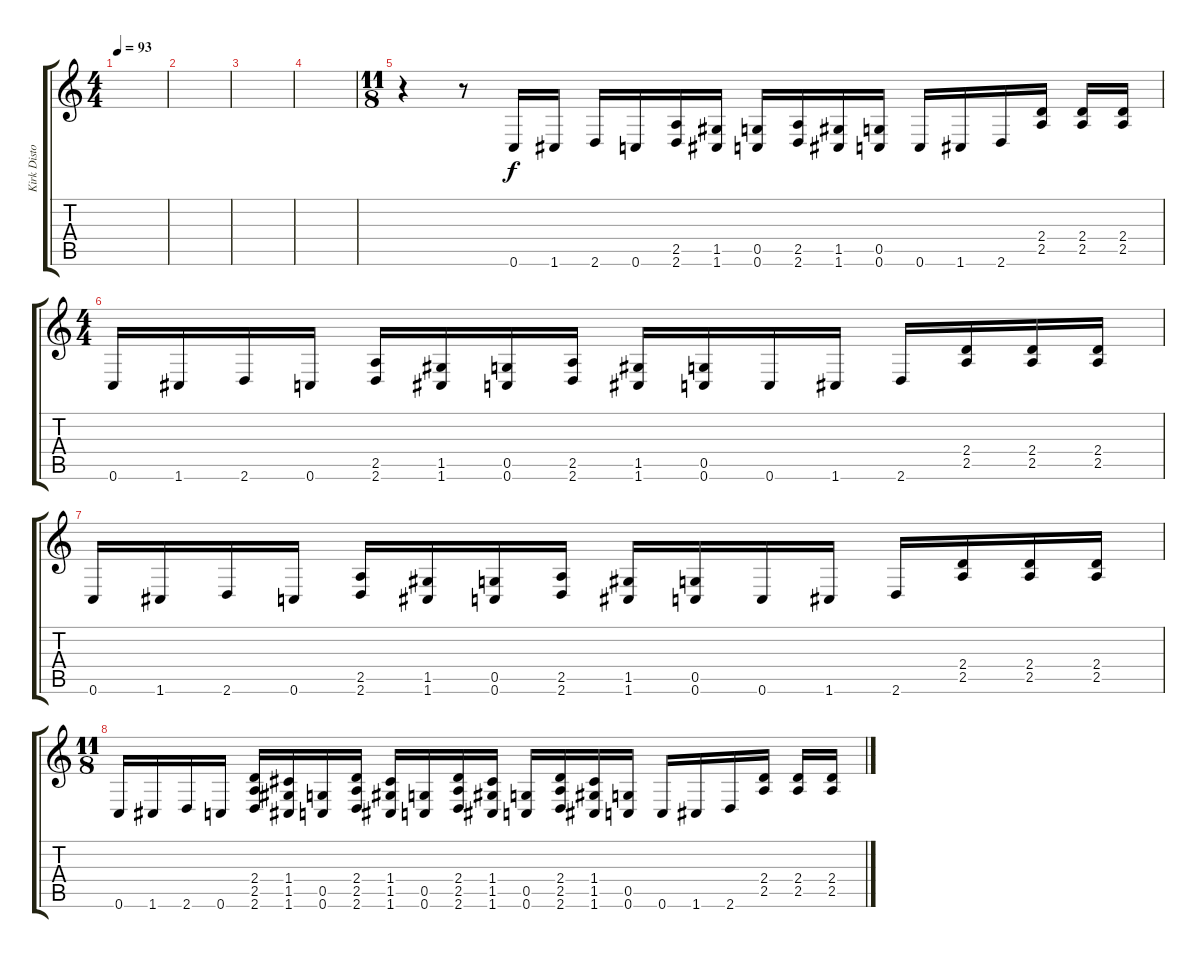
\track ("Kirk Distortion" "Kirk Disto") {instrument distortionguitar}
\staff {score tabs}
\tuning (D4 A3 F3 C3 G2 C2) {hide}
\ts (4 4)
\tempo 93
\clef g2
\ks c
|
|
|
|
\ts (11 8)
r.4{instrument distortionguitar} r.8 0.6.16 1.6.16 2.6.16 0.6.16 (2.5 2.6).16 (1.5 1.6).16 (0.5 0.6).16 (2.5 2.6).16 (1.5 1.6).16 (0.5 0.6).16 0.6.16 1.6.16 2.6.16 (2.4 2.5).16 (2.4 2.5).16 (2.4 2.5).16 |
\ts (4 4)
0.6.16 1.6.16 2.6.16 0.6.16 (2.5 2.6).16 (1.5 1.6).16 (0.5 0.6).16 (2.5 2.6).16 (1.5 1.6).16 (0.5 0.6).16 0.6.16 1.6.16 2.6.16 (2.4 2.5).16 (2.4 2.5).16 (2.4 2.5).16 |
0.6.16 1.6.16 2.6.16 0.6.16 (2.5 2.6).16 (1.5 1.6).16 (0.5 0.6).16 (2.5 2.6).16 (1.5 1.6).16 (0.5 0.6).16 0.6.16 1.6.16 2.6.16 (2.4 2.5).16 (2.4 2.5).16 (2.4 2.5).16 |
\ts (11 8)
0.6.16 1.6.16 2.6.16 0.6.16 (2.4 2.5 2.6).16 (1.4 1.5 1.6).16 (0.5 0.6).16 (2.4 2.5 2.6).16 (1.4 1.5 1.6).16 (0.5 0.6).16 (2.4 2.5 2.6).16 (1.4 1.5 1.6).16 (0.5 0.6).16 (2.4 2.5 2.6).16 (1.4 1.5 1.6).16 (0.5 0.6).16 0.6.16 1.6.16 2.6.16 (2.4 2.5).16 (2.4 2.5).16 (2.4 2.5).16
